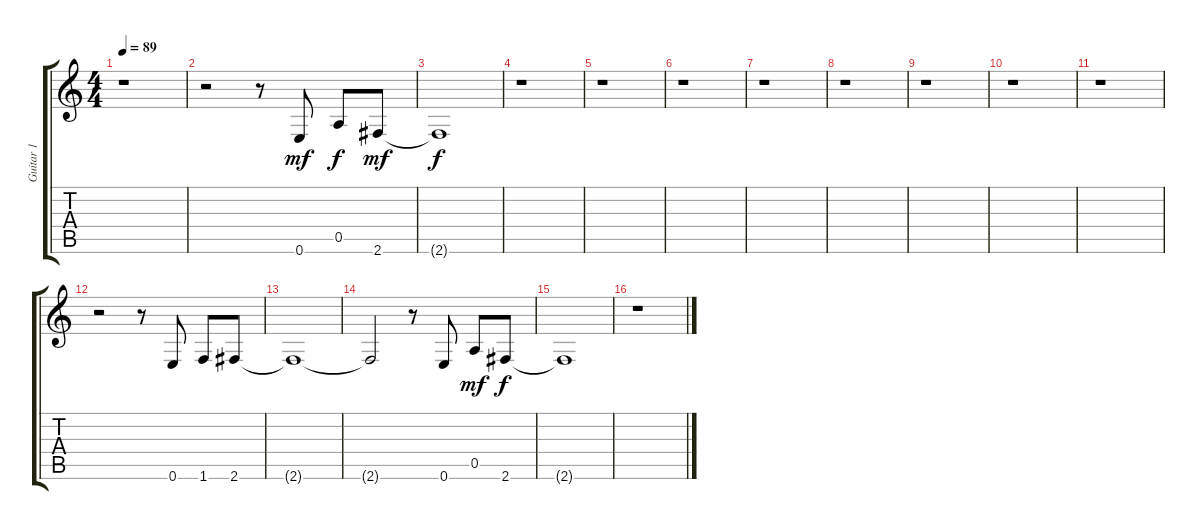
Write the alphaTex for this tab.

\track ("Guitar 1" "Guitar 1") {instrument electricguitarclean}
\staff {score tabs}
\tuning (E4 B3 G3 D3 A2 E2) {hide}
\ts (4 4)
\tempo 89
\clef g2
\ks c
r.1{dy f} |
r.2 r.8 0.6.8{dy mf} 0.5.8{dy f} 2.6.8{dy mf} |
2.6{t}.1{dy f} |
r.1 |
r.1 |
r.1 |
r.1 |
r.1 |
r.1 |
r.1 |
r.1 |
r.2 r.8 0.6.8 1.6.8 2.6.8 |
2.6{t}.1 |
2.6{t}.2 r.8 0.6.8 0.5.8{dy mf} 2.6.8{dy f} |
2.6{t}.1 |
r.1
